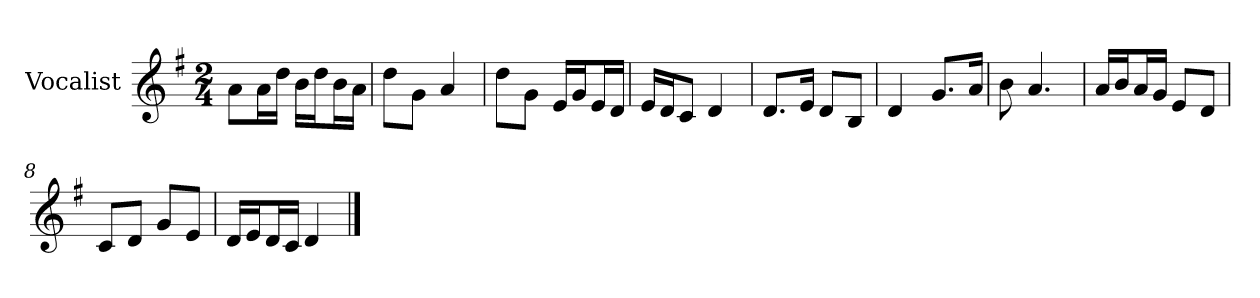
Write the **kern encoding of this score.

**kern
*part1
*staff1
*I"Vocalist
*k[f#]
*G:
*M2/4
=
8aL
16aL
16ddJJ
16bLL
16ddJ
16bL
16aJJ
=1
8ddL
8gJ
4a
=2
8ddL
8gJ
16eLL
16gJ
16eL
16dJJ
=3
16eLL
16dJ
8cJ
4d
=4
8.dL
16eJk
8dL
8BJ
=5
4d
8.gL
16aJk
=6
8b
4.a
=7
16aLL
16bJ
16aL
16gJJ
8eL
8dJ
=8
8cL
8dJ
8gL
8eJ
=9
16dLL
16eJ
16dL
16cJJ
4d
==
*-
